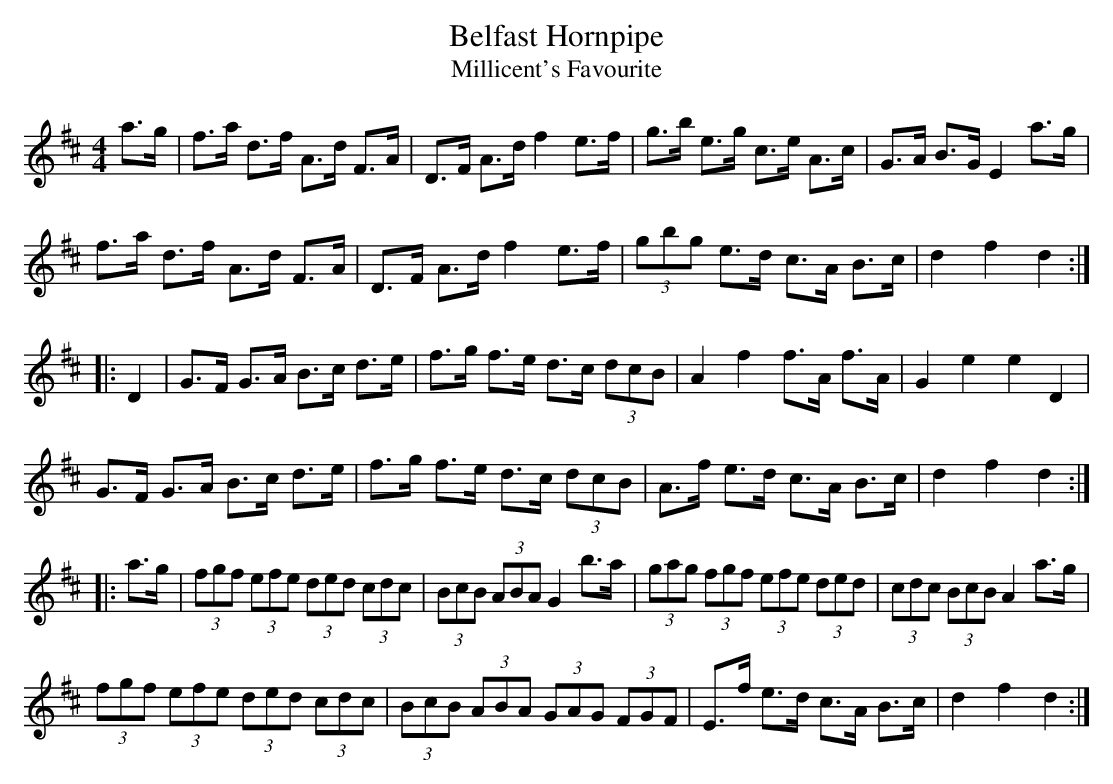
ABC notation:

X:1
T:Belfast Hornpipe
T:Millicent's Favourite
L:1/8
M:4/4
K:D
a>g | \
f>a d>f A>d F>A | D>F A>d f2 e>f | \
g>b e>g c>e A>c | G>A B>G E2 a>g |
f>a d>f A>d F>A | D>F A>d f2 e>f |  \
(3gbg e>d c>A B>c | d2 f2 d2 ::
D2 |\
G>F G>A B>c d>e | f>g f>e d>c (3dcB | \
A2 f2 f>A f>A | G2 e2 e2 D2 |
G>F G>A B>c d>e | f>g f>e d>c (3dcB | \
A>f e>d c>A B>c | d2 f2 d2 ::
a>g | \
(3fgf (3efe (3ded (3cdc | (3BcB (3ABA G2 b>a | \
(3gag (3fgf (3efe (3ded | (3cdc (3BcB A2 a>g |
(3fgf (3efe (3ded (3cdc | (3BcB (3ABA (3GAG (3FGF |\
E>f e>d c>A B>c | d2 f2 d2 :|
